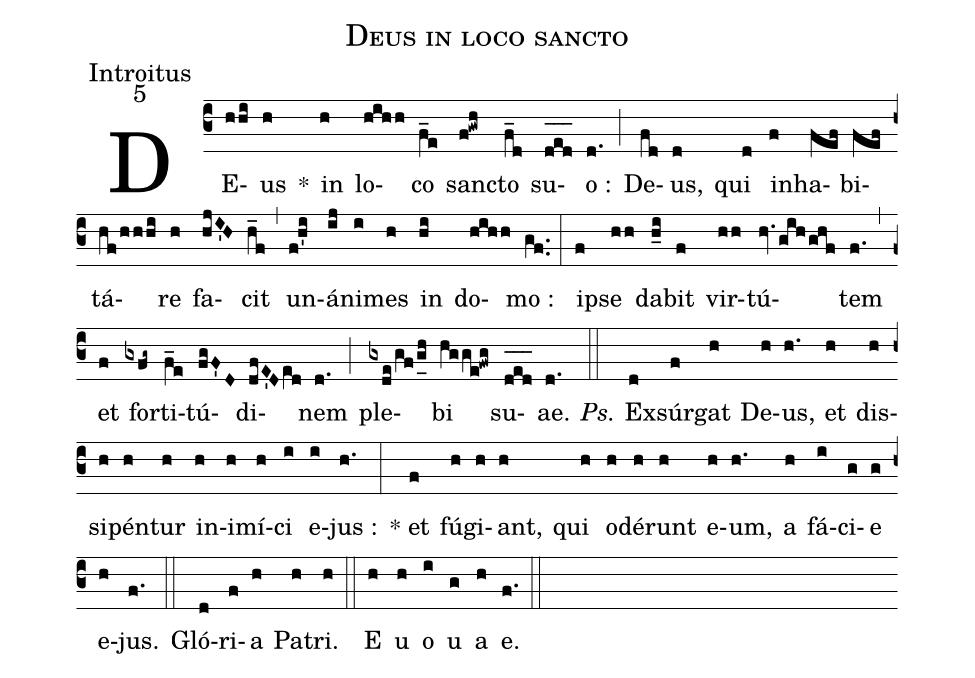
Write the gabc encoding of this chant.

name:Deus in loco sancto;
office-part:Introitus;
mode:5;
%%
(c3) DE(hhi)us(h) *() in(h) lo(hihh)co(f_e) san(f!gwh)cto(f_d) su(d_[oh:h]e_[oh:h]d_[oh:h])o :(d.) (;) De(fd)us,(d) qui(d) in(f)ha(fef)bi(fef)tá(hf/hhhi)re(h) fa(hjI'H)cit(h_f) (,) un(f!h'i)á(ij)ni(i)mes(h) in(hi) do(hihh)mo :(gf..) (:) i(f)pse(hh) da(h_i)bit(f) vir(hh)tú(hv.gihghf)tem(f.) (,) et(f) for(gxfg~)ti(f_e)tú(fgF'D)di(dfE'De[ll:1]d)nem(d.) (;) ple(gxde/gf/g_[uh:l]h)bi(hgge!fwg) su(d_[oh:h]e_[oh:h]d_[oh:h])ae.(d.) (::) <i>Ps.</i> Ex(d)súr(f)gat(h) De(h)us,(h.) et(h) dis(h)si(h)pén(h)tur(h) in(h)i(h)mí(h)ci(i) e(i)jus :(h.) (:) * et(f) fú(h)gi(h)ant,(h) qui(h) o(h)dé(h)runt(h) e(h)um,(h.) a(h) fá(i)ci(g)e(g) e(h)jus.(f.) (::) Gló(d)ri(f)a(h) Pa(h)tri.(h) (::) <eu>E(h) u(h) o(i) u(g) a(h) e.</eu>(f.) (::)
